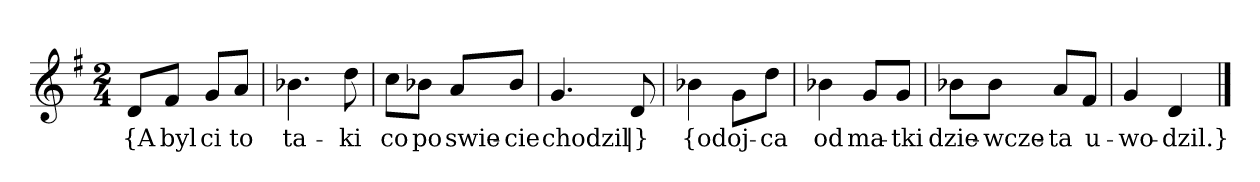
**kern	**text
*part1	*part1
*staff1	*staff1
*clefG2	*
*k[f#]	*
*M2/4	*
=	=
8d/L	{A
8f#/J	byl
8g/L	ci
8a/J	to
=2	=2
4.b-X	ta-
8dd	-ki
=3	=3
8cc\L	co
8b-X\J	po
8a/L	swie-
8b-/J	-cie
=4	=4
4.g	chodzil
8d	|}
=5y	=5y
4b-X	{od
8g\L	oj-
8dd\J	-ca
=6	=6
4b-X	od
8g/L	ma-
8g/J	-tki
=7	=7
8b-X\L	dzie-
8b-\J	-wcze-
8a/L	-ta
8f#/J	u-
=8	=8
4g	-wo-
4d	-dzil.}
==	==
*-	*-
